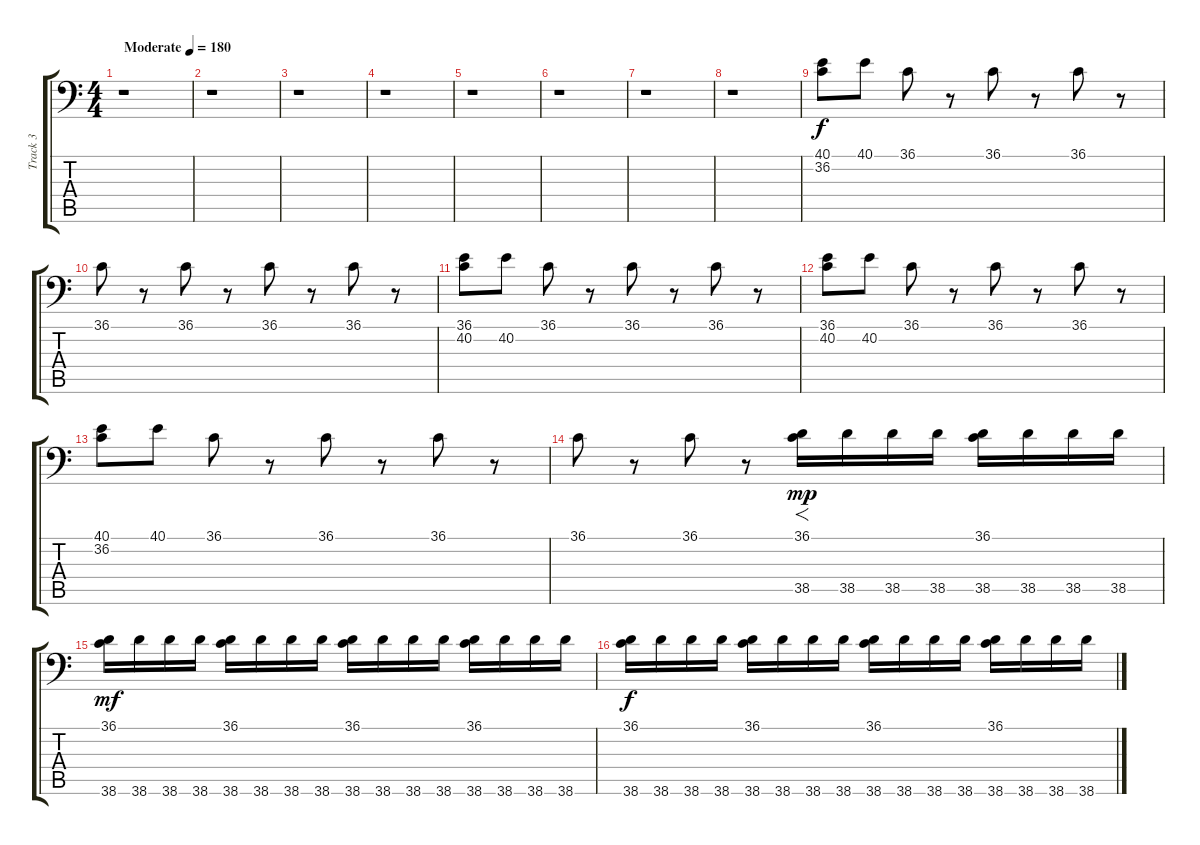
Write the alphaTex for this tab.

\track ("Track 3" "Track 3") {instrument acousticgrandpiano}
\staff {score tabs}
\tuning (C-1 C-1 C-1 C-1 C-1 C-1) {hide}
\ts (4 4)
\tempo (180 "Moderate")
\clef f4
\ks c
r.1{dy f instrument acousticgrandpiano} |
r.1 |
r.1 |
r.1 |
r.1 |
r.1 |
r.1 |
r.1 |
(40.1 36.2).8 40.1.8 36.1.8 r.8 36.1.8 r.8 36.1.8 r.8 |
36.1.8 r.8 36.1.8 r.8 36.1.8 r.8 36.1.8 r.8 |
(36.1 40.2).8 40.2.8 36.1.8 r.8 36.1.8 r.8 36.1.8 r.8 |
(36.1 40.2).8 40.2.8 36.1.8 r.8 36.1.8 r.8 36.1.8 r.8 |
(40.1 36.2).8 40.1.8 36.1.8 r.8 36.1.8 r.8 36.1.8 r.8 |
36.1.8 r.8 36.1.8 r.8 (36.1 38.5).16{f dy mp} 38.5.16 38.5.16 38.5.16 (36.1 38.5).16 38.5.16 38.5.16 38.5.16 |
(36.1 38.6).16{dy mf} 38.6.16 38.6.16 38.6.16 (36.1 38.6).16 38.6.16 38.6.16 38.6.16 (36.1 38.6).16 38.6.16 38.6.16 38.6.16 (36.1 38.6).16 38.6.16 38.6.16 38.6.16 |
(36.1 38.6).16{dy f} 38.6.16 38.6.16 38.6.16 (36.1 38.6).16 38.6.16 38.6.16 38.6.16 (36.1 38.6).16 38.6.16 38.6.16 38.6.16 (36.1 38.6).16 38.6.16 38.6.16 38.6.16
